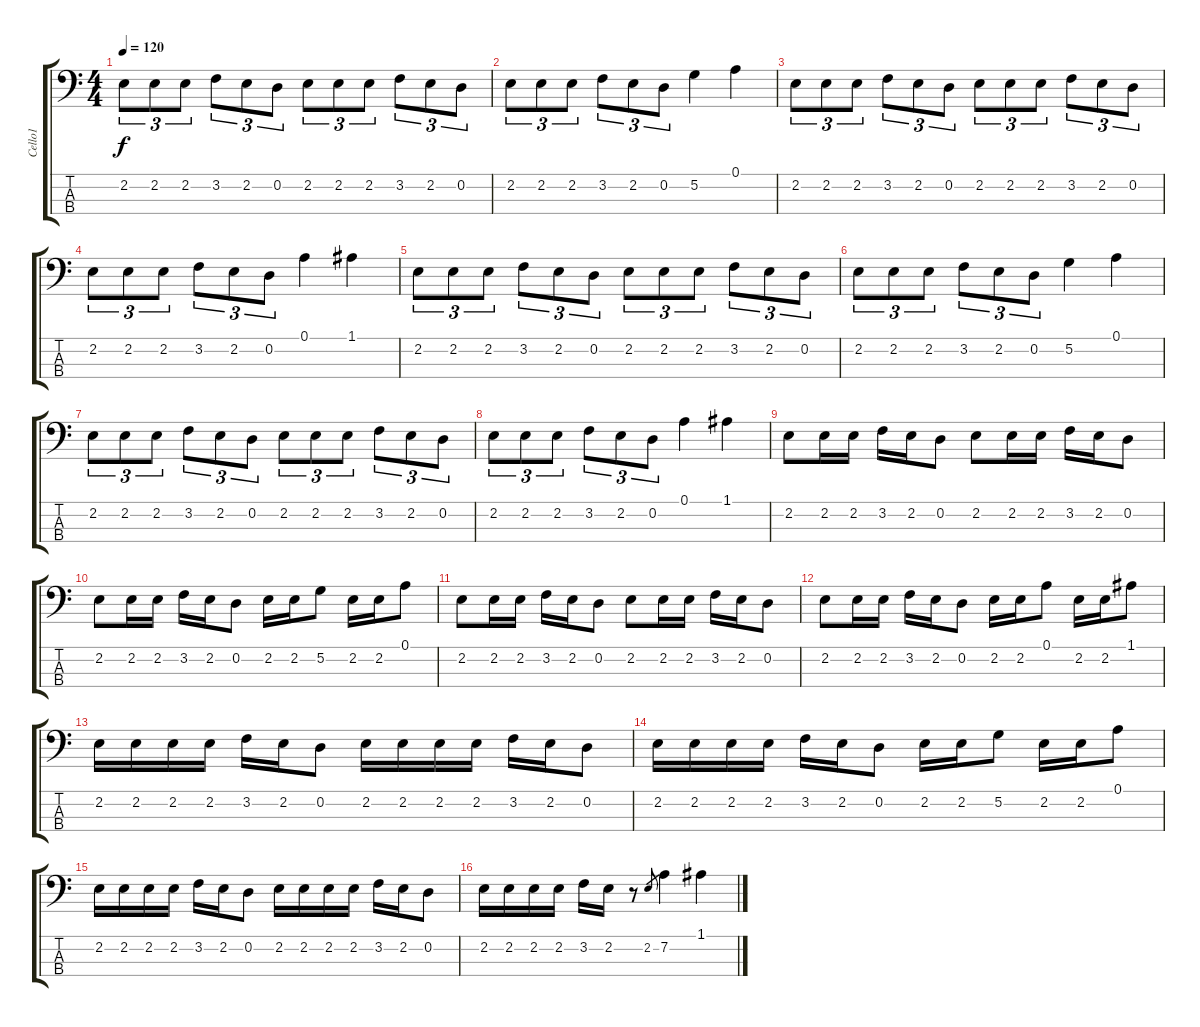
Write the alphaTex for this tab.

\track ("Cello1" "Cello1") {instrument distortionguitar}
\staff {score tabs}
\tuning (A2 D2 G1 C1) {hide}
\ts (4 4)
\tempo 120
\clef f4
\ks c
2.2.8{tu (3 2) dy f instrument distortionguitar} 2.2.8{tu (3 2)} 2.2.8{tu (3 2)} 3.2.8{tu (3 2)} 2.2.8{tu (3 2)} 0.2.8{tu (3 2)} 2.2.8{tu (3 2)} 2.2.8{tu (3 2)} 2.2.8{tu (3 2)} 3.2.8{tu (3 2)} 2.2.8{tu (3 2)} 0.2.8{tu (3 2)} |
2.2.8{tu (3 2)} 2.2.8{tu (3 2)} 2.2.8{tu (3 2)} 3.2.8{tu (3 2)} 2.2.8{tu (3 2)} 0.2.8{tu (3 2)} 5.2.4 0.1.4 |
2.2.8{tu (3 2)} 2.2.8{tu (3 2)} 2.2.8{tu (3 2)} 3.2.8{tu (3 2)} 2.2.8{tu (3 2)} 0.2.8{tu (3 2)} 2.2.8{tu (3 2)} 2.2.8{tu (3 2)} 2.2.8{tu (3 2)} 3.2.8{tu (3 2)} 2.2.8{tu (3 2)} 0.2.8{tu (3 2)} |
2.2.8{tu (3 2)} 2.2.8{tu (3 2)} 2.2.8{tu (3 2)} 3.2.8{tu (3 2)} 2.2.8{tu (3 2)} 0.2.8{tu (3 2)} 0.1.4 1.1.4 |
2.2.8{tu (3 2)} 2.2.8{tu (3 2)} 2.2.8{tu (3 2)} 3.2.8{tu (3 2)} 2.2.8{tu (3 2)} 0.2.8{tu (3 2)} 2.2.8{tu (3 2)} 2.2.8{tu (3 2)} 2.2.8{tu (3 2)} 3.2.8{tu (3 2)} 2.2.8{tu (3 2)} 0.2.8{tu (3 2)} |
2.2.8{tu (3 2)} 2.2.8{tu (3 2)} 2.2.8{tu (3 2)} 3.2.8{tu (3 2)} 2.2.8{tu (3 2)} 0.2.8{tu (3 2)} 5.2.4 0.1.4 |
2.2.8{tu (3 2)} 2.2.8{tu (3 2)} 2.2.8{tu (3 2)} 3.2.8{tu (3 2)} 2.2.8{tu (3 2)} 0.2.8{tu (3 2)} 2.2.8{tu (3 2)} 2.2.8{tu (3 2)} 2.2.8{tu (3 2)} 3.2.8{tu (3 2)} 2.2.8{tu (3 2)} 0.2.8{tu (3 2)} |
2.2.8{tu (3 2)} 2.2.8{tu (3 2)} 2.2.8{tu (3 2)} 3.2.8{tu (3 2)} 2.2.8{tu (3 2)} 0.2.8{tu (3 2)} 0.1.4 1.1.4 |
2.2.8 2.2.16 2.2.16 3.2.16 2.2.16 0.2.8 2.2.8 2.2.16 2.2.16 3.2.16 2.2.16 0.2.8 |
2.2.8 2.2.16 2.2.16 3.2.16 2.2.16 0.2.8 2.2.16 2.2.16 5.2.8 2.2.16 2.2.16 0.1.8 |
2.2.8 2.2.16 2.2.16 3.2.16 2.2.16 0.2.8 2.2.8 2.2.16 2.2.16 3.2.16 2.2.16 0.2.8 |
2.2.8 2.2.16 2.2.16 3.2.16 2.2.16 0.2.8 2.2.16 2.2.16 0.1.8 2.2.16 2.2.16 1.1.8 |
2.2.16 2.2.16 2.2.16 2.2.16 3.2.16 2.2.16 0.2.8 2.2.16 2.2.16 2.2.16 2.2.16 3.2.16 2.2.16 0.2.8 |
2.2.16 2.2.16 2.2.16 2.2.16 3.2.16 2.2.16 0.2.8 2.2.16 2.2.16 5.2.8 2.2.16 2.2.16 0.1.8 |
2.2.16 2.2.16 2.2.16 2.2.16 3.2.16 2.2.16 0.2.8 2.2.16 2.2.16 2.2.16 2.2.16 3.2.16 2.2.16 0.2.8 |
2.2.16 2.2.16 2.2.16 2.2.16 3.2.16 2.2.16 r.8 2.2.8{gr} 7.2.4 1.1.4
